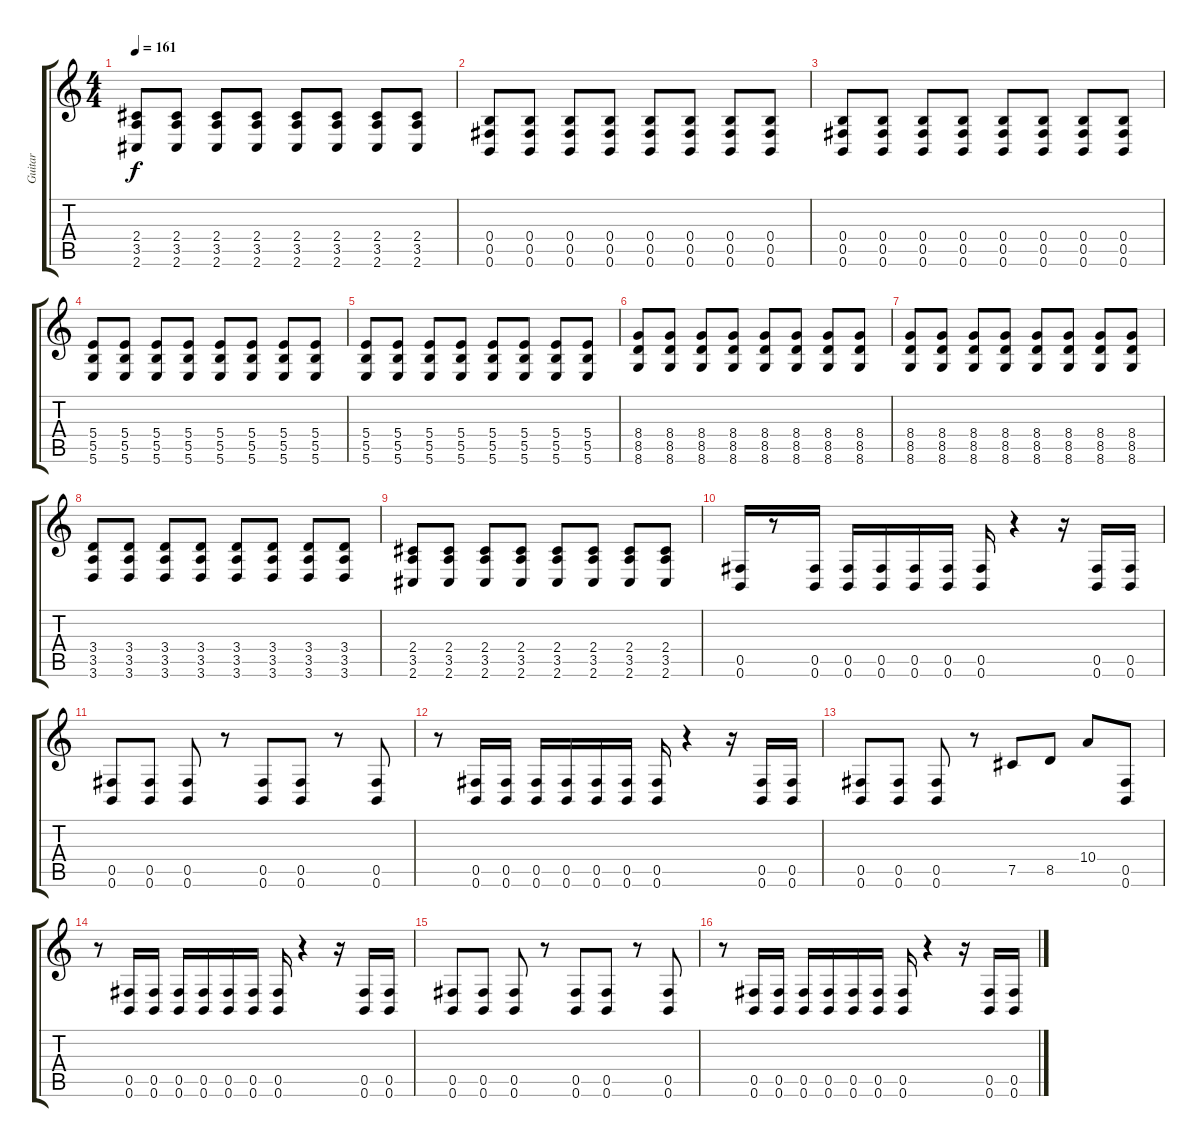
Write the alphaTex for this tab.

\track ("Guitar" "Guitar") {instrument distortionguitar}
\staff {score tabs}
\tuning (Db4 Ab3 E3 B2 Gb2 B1) {hide}
\ts (4 4)
\tempo 161
\clef g2
\ks c
(2.4 3.5 2.6).8{dy f} (2.4 3.5 2.6).8 (2.4 3.5 2.6).8 (2.4 3.5 2.6).8 (2.4 3.5 2.6).8 (2.4 3.5 2.6).8 (2.4 3.5 2.6).8 (2.4 3.5 2.6).8 |
(0.4 0.5 0.6).8 (0.4 0.5 0.6).8 (0.4 0.5 0.6).8 (0.4 0.5 0.6).8 (0.4 0.5 0.6).8 (0.4 0.5 0.6).8 (0.4 0.5 0.6).8 (0.4 0.5 0.6).8 |
(0.4 0.5 0.6).8 (0.4 0.5 0.6).8 (0.4 0.5 0.6).8 (0.4 0.5 0.6).8 (0.4 0.5 0.6).8 (0.4 0.5 0.6).8 (0.4 0.5 0.6).8 (0.4 0.5 0.6).8 |
(5.4 5.5 5.6).8 (5.4 5.5 5.6).8 (5.4 5.5 5.6).8 (5.4 5.5 5.6).8 (5.4 5.5 5.6).8 (5.4 5.5 5.6).8 (5.4 5.5 5.6).8 (5.4 5.5 5.6).8 |
(5.4 5.5 5.6).8 (5.4 5.5 5.6).8 (5.4 5.5 5.6).8 (5.4 5.5 5.6).8 (5.4 5.5 5.6).8 (5.4 5.5 5.6).8 (5.4 5.5 5.6).8 (5.4 5.5 5.6).8 |
(8.4 8.5 8.6).8 (8.4 8.5 8.6).8 (8.4 8.5 8.6).8 (8.4 8.5 8.6).8 (8.4 8.5 8.6).8 (8.4 8.5 8.6).8 (8.4 8.5 8.6).8 (8.4 8.5 8.6).8 |
(8.4 8.5 8.6).8 (8.4 8.5 8.6).8 (8.4 8.5 8.6).8 (8.4 8.5 8.6).8 (8.4 8.5 8.6).8 (8.4 8.5 8.6).8 (8.4 8.5 8.6).8 (8.4 8.5 8.6).8 |
(3.4 3.5 3.6).8 (3.4 3.5 3.6).8 (3.4 3.5 3.6).8 (3.4 3.5 3.6).8 (3.4 3.5 3.6).8 (3.4 3.5 3.6).8 (3.4 3.5 3.6).8 (3.4 3.5 3.6).8 |
(2.4 3.5 2.6).8 (2.4 3.5 2.6).8 (2.4 3.5 2.6).8 (2.4 3.5 2.6).8 (2.4 3.5 2.6).8 (2.4 3.5 2.6).8 (2.4 3.5 2.6).8 (2.4 3.5 2.6).8 |
(0.5 0.6).16 r.8 (0.5 0.6).16 (0.5 0.6).16 (0.5 0.6).16 (0.5 0.6).16 (0.5 0.6).16 (0.5 0.6).16 r.4 r.16 (0.5 0.6).16 (0.5 0.6).16 |
(0.5 0.6).8 (0.5 0.6).8 (0.5 0.6).8 r.8 (0.5 0.6).8 (0.5 0.6).8 r.8 (0.5 0.6).8 |
r.8 (0.5 0.6).16 (0.5 0.6).16 (0.5 0.6).16 (0.5 0.6).16 (0.5 0.6).16 (0.5 0.6).16 (0.5 0.6).16 r.4 r.16 (0.5 0.6).16 (0.5 0.6).16 |
(0.5 0.6).8 (0.5 0.6).8 (0.5 0.6).8 r.8 7.5.8 8.5.8 10.4.8 (0.5 0.6).8 |
r.8 (0.5 0.6).16 (0.5 0.6).16 (0.5 0.6).16 (0.5 0.6).16 (0.5 0.6).16 (0.5 0.6).16 (0.5 0.6).16 r.4 r.16 (0.5 0.6).16 (0.5 0.6).16 |
(0.5 0.6).8 (0.5 0.6).8 (0.5 0.6).8 r.8 (0.5 0.6).8 (0.5 0.6).8 r.8 (0.5 0.6).8 |
r.8 (0.5 0.6).16 (0.5 0.6).16 (0.5 0.6).16 (0.5 0.6).16 (0.5 0.6).16 (0.5 0.6).16 (0.5 0.6).16 r.4 r.16 (0.5 0.6).16 (0.5 0.6).16
